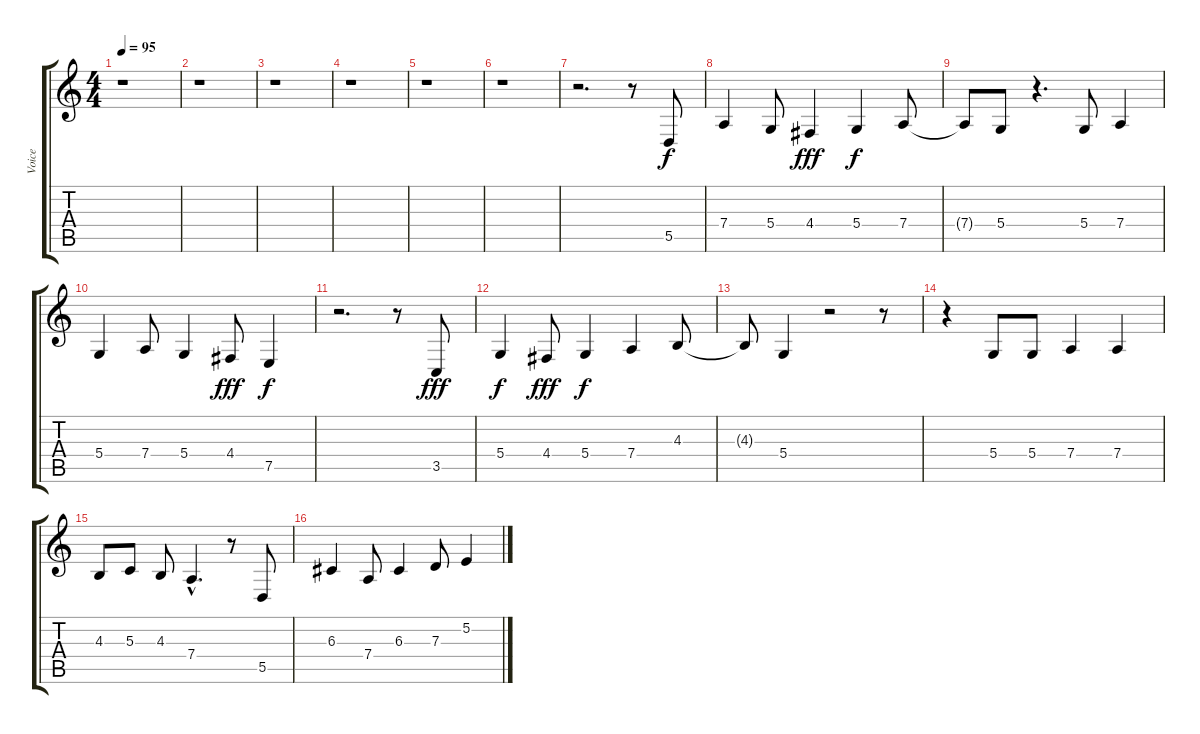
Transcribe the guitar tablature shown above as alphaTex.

\track ("Voice" "Voice") {instrument flute}
\staff {score tabs}
\tuning (E4 B3 G3 D3 A2 E2) {hide}
\ts (4 4)
\tempo 95
\clef g2
\ks c
r.1{dy f instrument flute} |
r.1 |
r.1 |
r.1 |
r.1 |
r.1 |
r.2{d} r.8 5.5.8 |
7.4.4 5.4.8 4.4.4{dy fff} 5.4.4{dy f} 7.4.8 |
7.4{t}.8 5.4.8 r.4{d} 5.4.8 7.4.4 |
5.4.4 7.4.8 5.4.4 4.4.8{dy fff} 7.5.4{dy f} |
r.2{d} r.8 3.5.8{dy fff} |
5.4.4{dy f} 4.4.8{dy fff} 5.4.4{dy f} 7.4.4 4.3.8 |
4.3{t}.8 5.4.4 r.2 r.8 |
r.4 5.4.8 5.4.8 7.4.4 7.4.4 |
4.3.8 5.3.8 4.3.8 7.4{hac}.4{d} r.8 5.5.8 |
6.3.4 7.4.8 6.3.4 7.3.8 5.2.4
